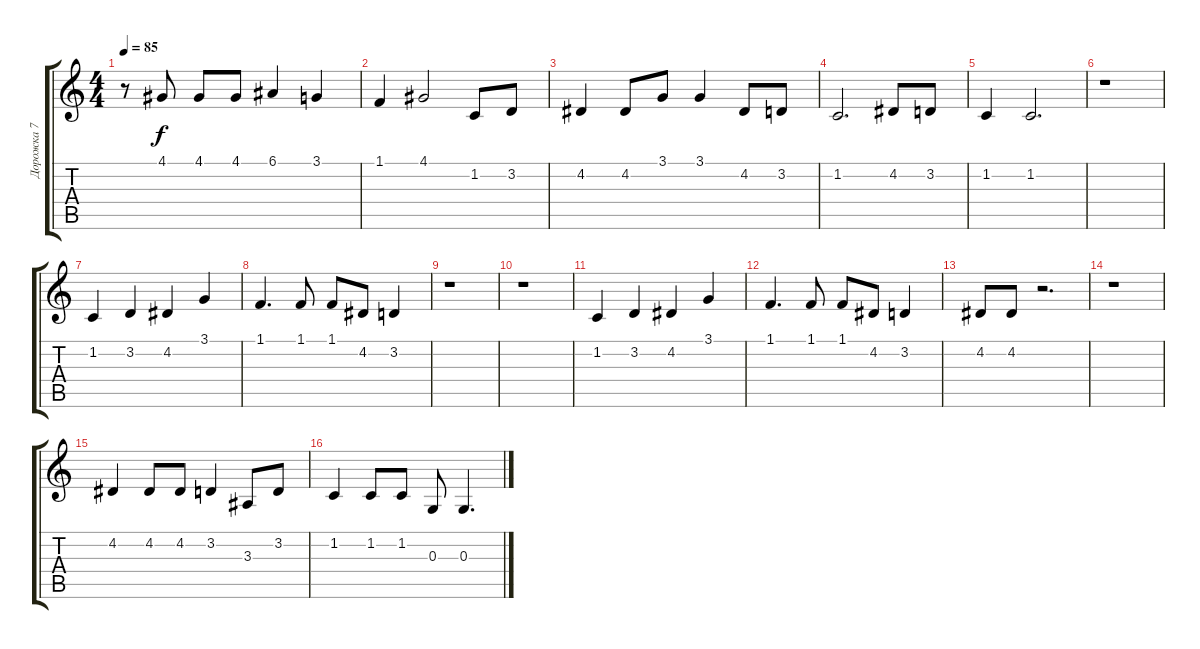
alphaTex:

\track ("Дорожка 7" "Дорожка 7") {instrument fx5brightness}
\staff {score tabs}
\tuning (E4 B3 G3 D3 A2 E2) {hide}
\ts (4 4)
\tempo 85
\clef g2
\ks c
r.8{dy f} 4.1.8 4.1.8 4.1.8 6.1.4 3.1.4 |
1.1.4 4.1.2 1.2.8 3.2.8 |
4.2.4 4.2.8 3.1.8 3.1.4 4.2.8 3.2.8 |
1.2.2{d} 4.2.8 3.2.8 |
1.2.4 1.2.2{d} |
r.1 |
1.2.4 3.2.4 4.2.4 3.1.4 |
1.1.4{d} 1.1.8 1.1.8 4.2.8 3.2.4 |
r.1 |
r.1 |
1.2.4 3.2.4 4.2.4 3.1.4 |
1.1.4{d} 1.1.8 1.1.8 4.2.8 3.2.4 |
4.2.8 4.2.8 r.2{d} |
r.1 |
4.2.4 4.2.8 4.2.8 3.2.4 3.3.8 3.2.8 |
1.2.4 1.2.8 1.2.8 0.3.8 0.3.4{d}
